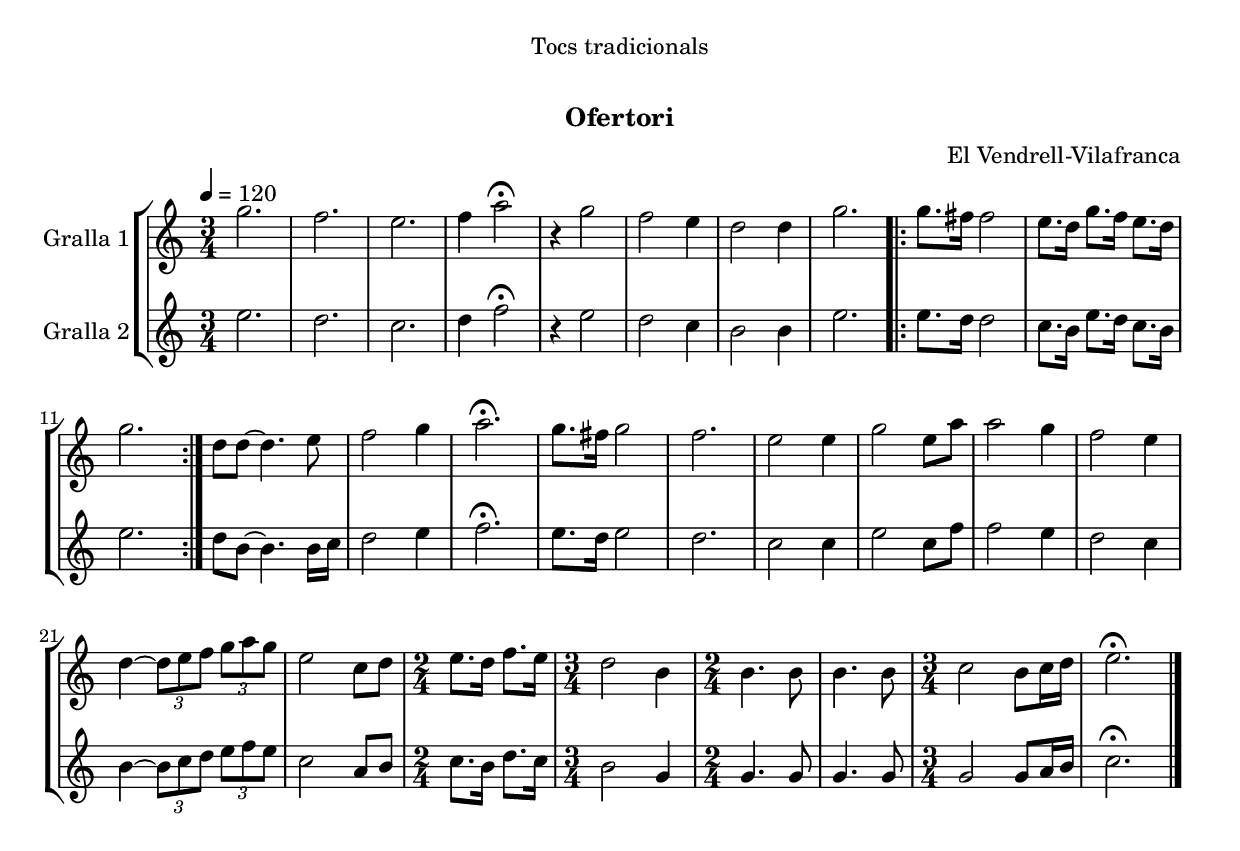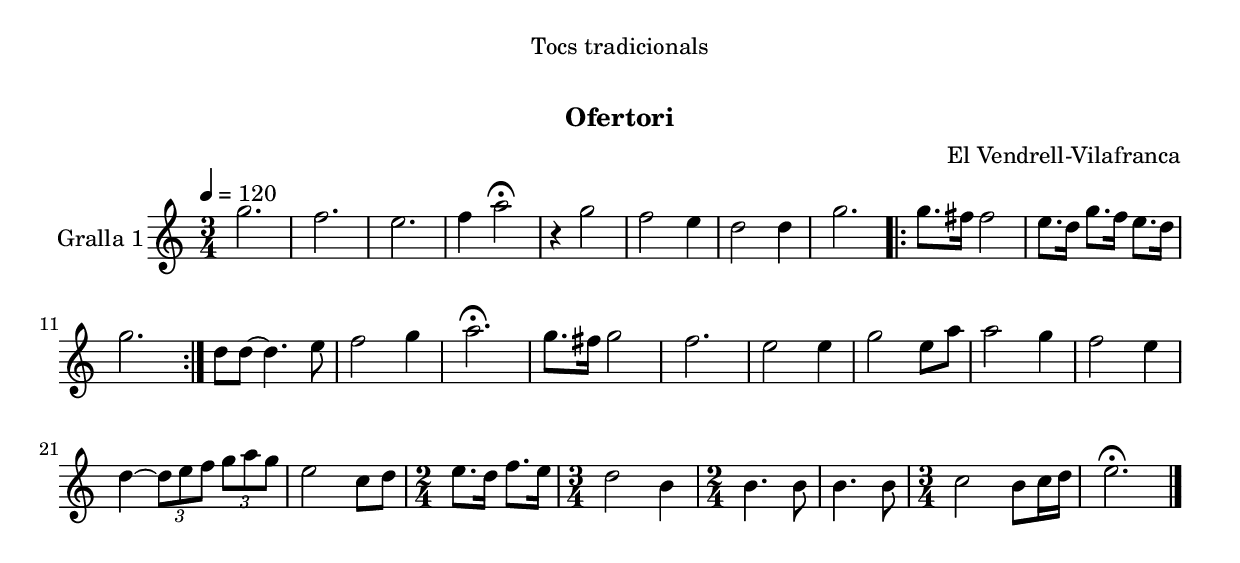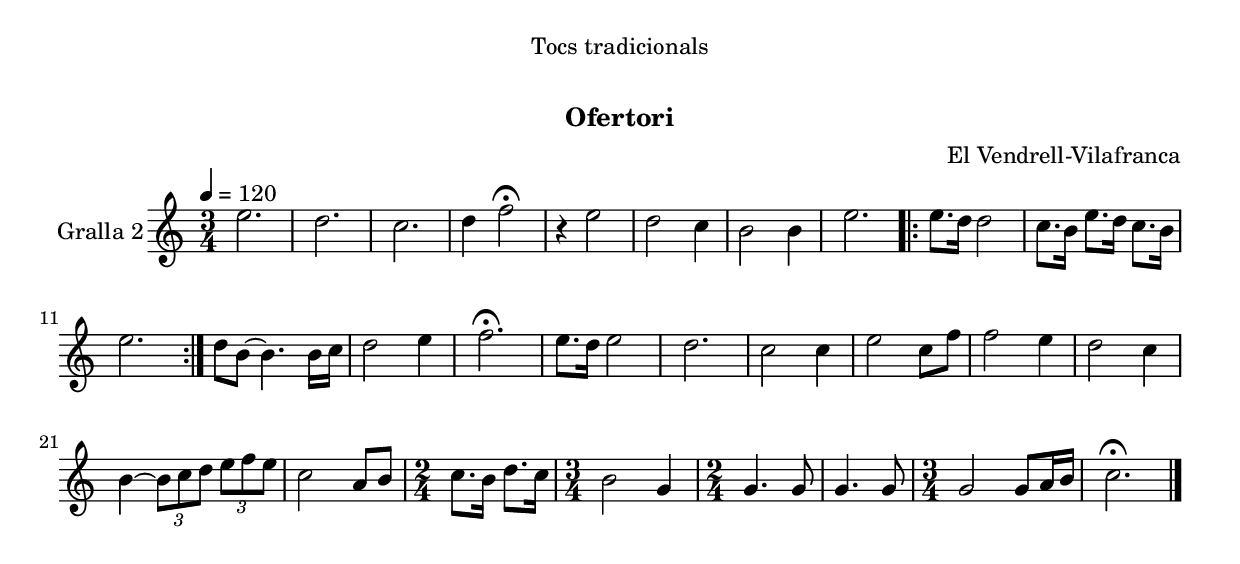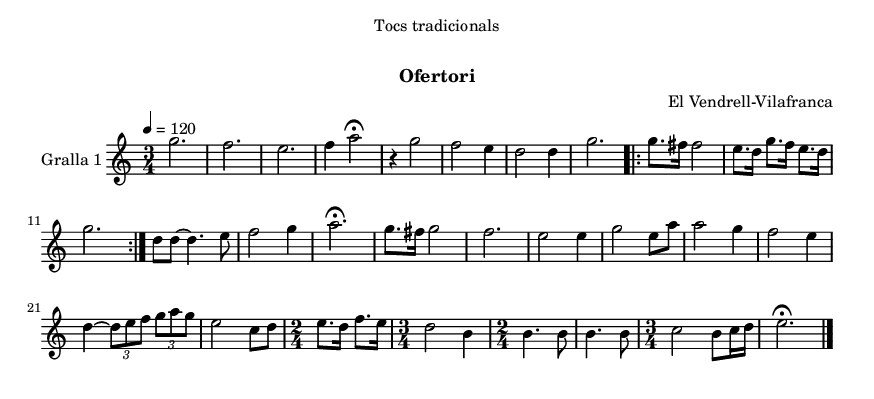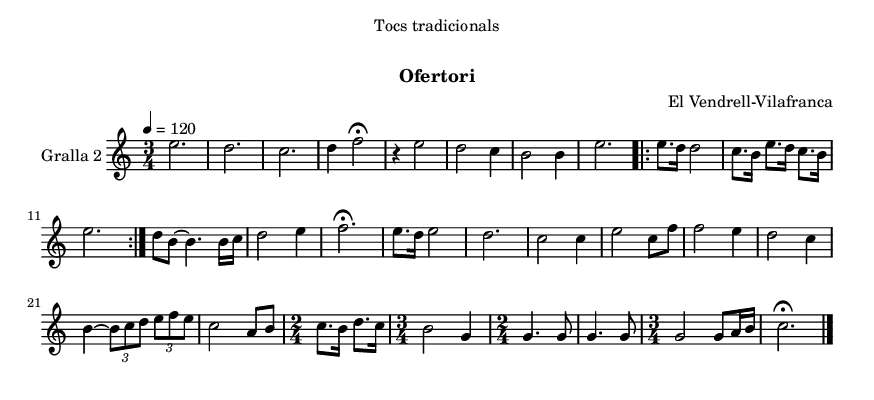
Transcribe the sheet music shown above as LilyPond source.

\version "2.16.0"

\header {
  dedication="Tocs tradicionals"
  title="   "
  subtitle="Ofertori"
  subsubtitle=""
  poet=""
  meter=""
  piece=""
  composer="El Vendrell-Vilafranca"
  arranger=""
  opus=""
  instrument=""
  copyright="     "
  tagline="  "
}

liniaroAa =
\relative g''
{
  \tempo 4=120
  \clef treble
  \key c \major
  \time 3/4
  g2.  |
  f2.  |
  e2.  |
  f4 a2\fermata  |
  %05
  r4 g2  |
  f2 e4  |
  d2 d4  |
  g2.  |
  \repeat volta 2 { g8. fis16 fis2  |
  %10
  e8. d16 g8. f16 e8. d16  |
  g2.  | }
  d8 d ~ d4. e8  |
  f2 g4  |
  a2.\fermata  |
  %15
  g8. fis16 g2  |
  f2.  |
  e2 e4  |
  g2 e8 a  |
  a2 g4  |
  %20
  f2 e4  |
  d4 ~ \times 2/3 { d8 e f } \times 2/3 { g a g }  |
  e2 c8 d  |
  \time 2/4   e8. d16 f8. e16  |
  \time 3/4   d2 b4  |
  %25
  \time 2/4   b4. b8  |
  b4. b8  |
  \time 3/4   c2 b8 c16 d  |
  e2.\fermata  \bar "|."
}

liniaroAb =
\relative e''
{
  \tempo 4=120
  \clef treble
  \key c \major
  \time 3/4
  e2.  |
  d2.  |
  c2.  |
  d4 f2\fermata  |
  %05
  r4 e2  |
  d2 c4  |
  b2 b4  |
  e2.  |
  \repeat volta 2 { e8. d16 d2  |
  %10
  c8. b16 e8. d16 c8. b16  |
  e2.  | }
  d8 b ~ b4. b16 c  |
  d2 e4  |
  f2.\fermata  |
  %15
  e8. d16 e2  |
  d2.  |
  c2 c4  |
  e2 c8 f  |
  f2 e4  |
  %20
  d2 c4  |
  b4 ~ \times 2/3 { b8 c d } \times 2/3 { e f e }  |
  c2 a8 b  |
  \time 2/4   c8. b16 d8. c16  |
  \time 3/4   b2 g4  |
  %25
  \time 2/4   g4. g8  |
  g4. g8  |
  \time 3/4   g2 g8 a16 b  |
  c2.\fermata  \bar "|."
}

\book {

\paper {
  print-page-number = false
}

\bookpart {
  \score {
    \new StaffGroup {
      \override Score.RehearsalMark #'self-alignment-X = #LEFT
      <<
        \new Staff \with {instrumentName = #"Gralla 1" } \liniaroAa
        \new Staff \with {instrumentName = #"Gralla 2" } \liniaroAb
      >>
    }
    \layout {}
  }\score { \unfoldRepeats
    \new StaffGroup {
      \override Score.RehearsalMark #'self-alignment-X = #LEFT
      <<
        \new Staff \with {instrumentName = #"Gralla 1" } \liniaroAa
        \new Staff \with {instrumentName = #"Gralla 2" } \liniaroAb
      >>
    }
    \midi {}
  }
}

\bookpart {
  \header {}
  \score {
    \new StaffGroup {
      \override Score.RehearsalMark #'self-alignment-X = #LEFT
      <<
        \new Staff \with {instrumentName = #"Gralla 1" } \liniaroAa
      >>
    }
    \layout {}
  }\score { \unfoldRepeats
    \new StaffGroup {
      \override Score.RehearsalMark #'self-alignment-X = #LEFT
      <<
        \new Staff \with {instrumentName = #"Gralla 1" } \liniaroAa
      >>
    }
    \midi {}
  }
}

\bookpart {
  \header {}
  \score {
    \new StaffGroup {
      \override Score.RehearsalMark #'self-alignment-X = #LEFT
      <<
        \new Staff \with {instrumentName = #"Gralla 2" } \liniaroAb
      >>
    }
    \layout {}
  }\score { \unfoldRepeats
    \new StaffGroup {
      \override Score.RehearsalMark #'self-alignment-X = #LEFT
      <<
        \new Staff \with {instrumentName = #"Gralla 2" } \liniaroAb
      >>
    }
    \midi {}
  }
}

}

\book {

\paper {
  print-page-number = false
  #(set-paper-size "a6landscape")
  #(layout-set-staff-size 14)
}

\bookpart {
  \header {}
  \score {
    \new StaffGroup {
      \override Score.RehearsalMark #'self-alignment-X = #LEFT
      <<
        \new Staff \with {instrumentName = #"Gralla 1" } \liniaroAa
      >>
    }
    \layout {}
  }
}

\bookpart {
  \header {}
  \score {
    \new StaffGroup {
      \override Score.RehearsalMark #'self-alignment-X = #LEFT
      <<
        \new Staff \with {instrumentName = #"Gralla 2" } \liniaroAb
      >>
    }
    \layout {}
  }
}

}

